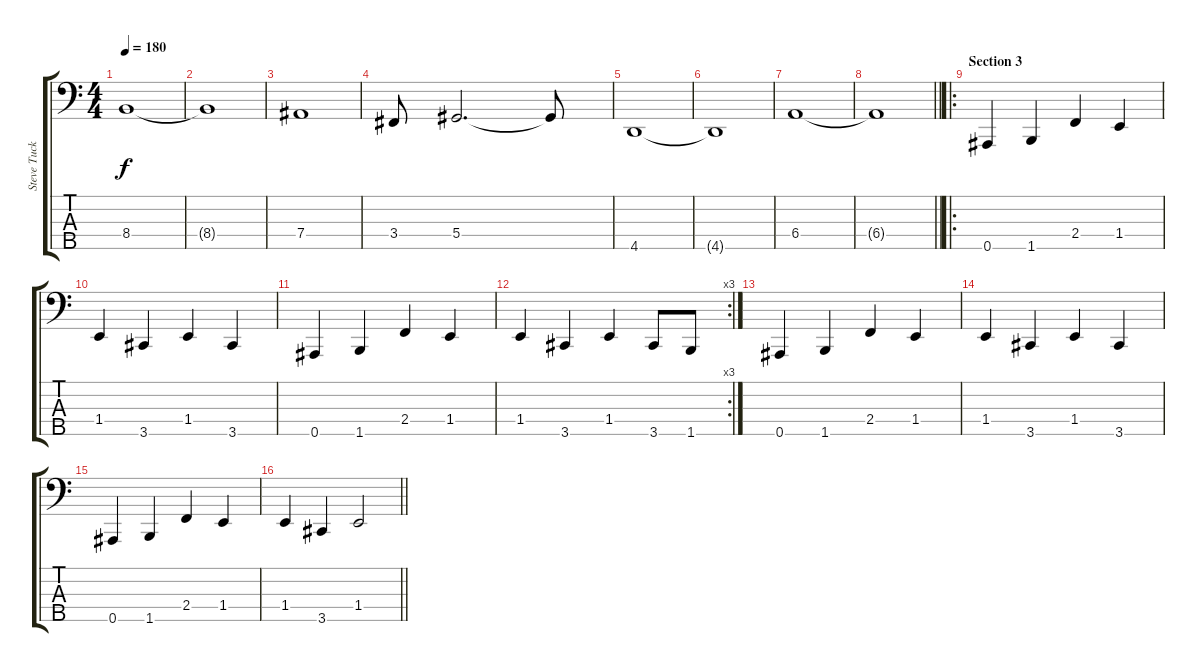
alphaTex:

\track ("Steve Tucker" "Steve Tuck") {instrument electricbasspick}
\staff {score tabs}
\tuning (Gb2 Db2 Ab1 Eb1 Bb0) {hide}
\ts (4 4)
\tempo 180
\clef f4
\ks c
8.4.1{dy f} |
8.4{t}.1 |
7.4.1 |
3.4.8 5.4.2{d} 5.4{t}.8 |
4.5.1 |
4.5{t}.1 |
6.4.1 |
\barLineRight lightlight
6.4{t}.1 |
\ro
\section ("" "Section 3")
0.5.4 1.5.4 2.4.4 1.4.4 |
1.4.4 3.5.4 1.4.4 3.5.4 |
0.5.4 1.5.4 2.4.4 1.4.4 |
\rc 3
1.4.4 3.5.4 1.4.4 3.5.8 1.5.8 |
0.5.4 1.5.4 2.4.4 1.4.4 |
1.4.4 3.5.4 1.4.4 3.5.4 |
0.5.4 1.5.4 2.4.4 1.4.4 |
\barLineRight lightlight
1.4.4 3.5.4 1.4.2
